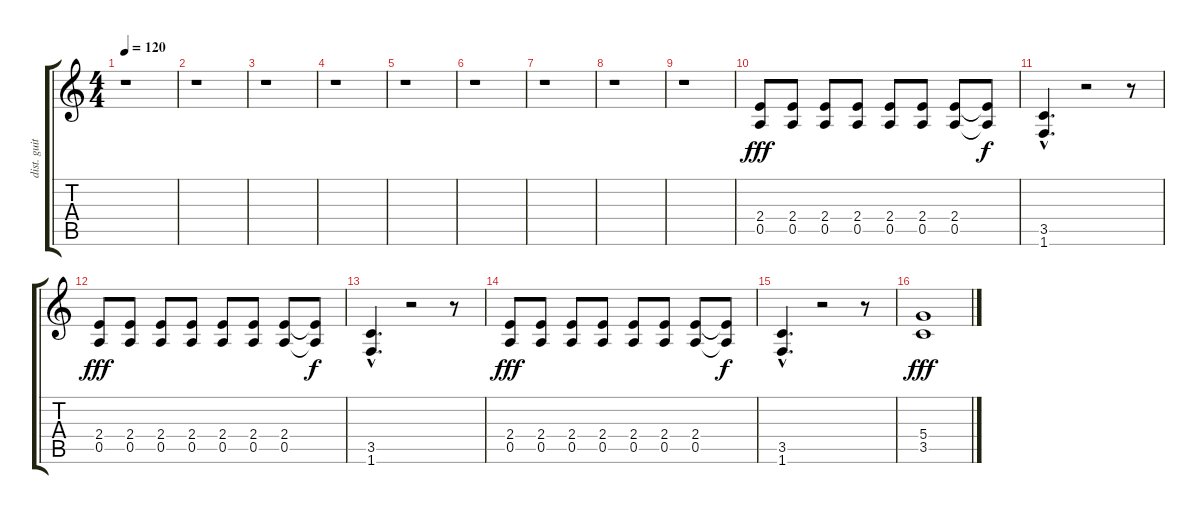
\track ("dist. guitar1" "dist. guit") {instrument distortionguitar}
\staff {score tabs}
\tuning (E4 B3 G3 D3 A2 E2) {hide}
\ts (4 4)
\tempo 120
\clef g2
\ks c
r.1{dy f} |
r.1 |
r.1 |
r.1 |
r.1 |
r.1 |
r.1 |
r.1 |
r.1 |
(2.4 0.5).8{dy fff} (2.4 0.5).8 (2.4 0.5).8 (2.4 0.5).8 (2.4 0.5).8 (2.4 0.5).8 (2.4 0.5).8 (2.4{t} 0.5{t}).8{dy f} |
(3.5{hac} 1.6{hac}).4{d} r.2 r.8 |
(2.4 0.5).8{dy fff} (2.4 0.5).8 (2.4 0.5).8 (2.4 0.5).8 (2.4 0.5).8 (2.4 0.5).8 (2.4 0.5).8 (2.4{t} 0.5{t}).8{dy f} |
(3.5{hac} 1.6{hac}).4{d} r.2 r.8 |
(2.4 0.5).8{dy fff} (2.4 0.5).8 (2.4 0.5).8 (2.4 0.5).8 (2.4 0.5).8 (2.4 0.5).8 (2.4 0.5).8 (2.4{t} 0.5{t}).8{dy f} |
(3.5{hac} 1.6{hac}).4{d} r.2 r.8 |
(5.4 3.5).1{dy fff}
